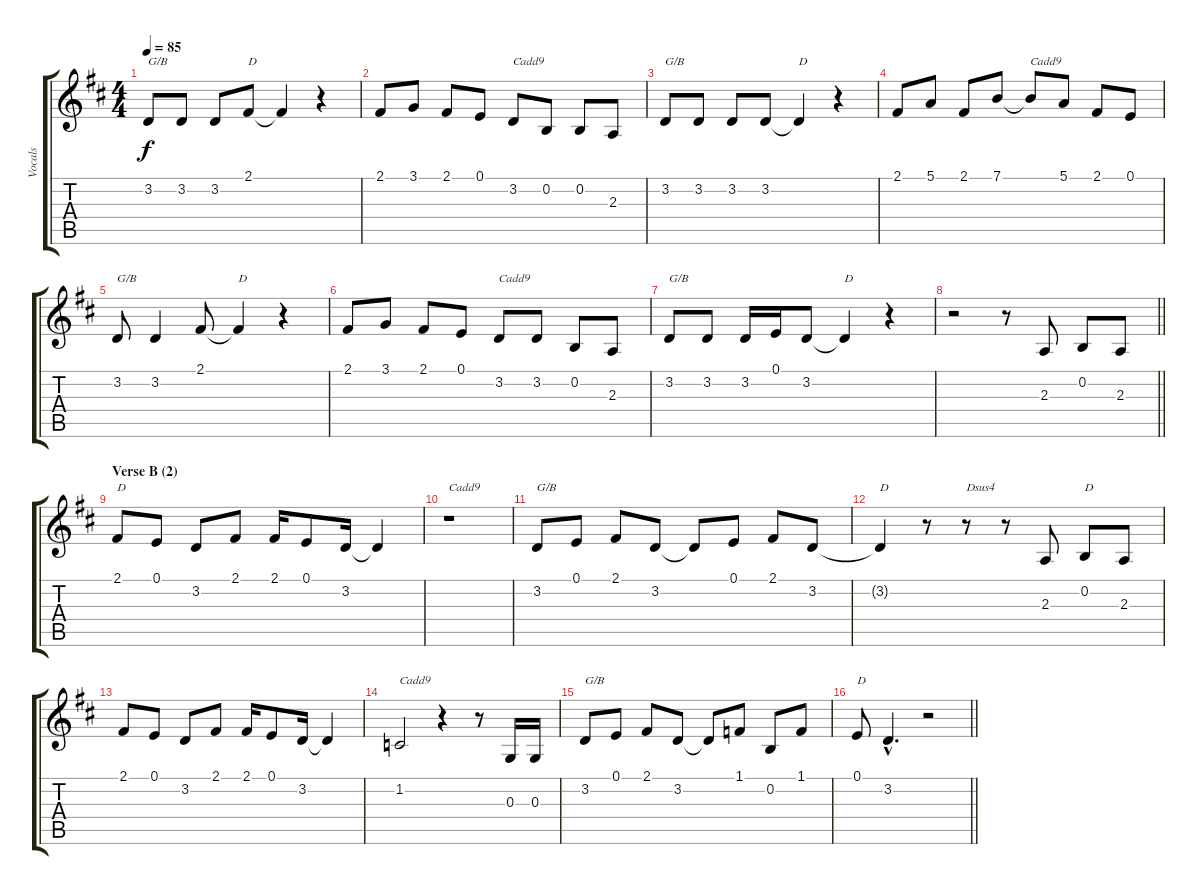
\track ("Vocals" "Vocals") {instrument sopranosax}
\staff {score tabs}
\tuning (E4 B3 G3 D3 A2 E2) {hide}
\ts (4 4)
\tempo 85
\clef g2
\ks d
3.2.8{txt "G/B" dy f} 3.2.8 3.2.8 2.1.8{txt "D"} 2.1{t}.4 r.4 |
2.1.8 3.1.8 2.1.8 0.1.8 3.2.8{txt "Cadd9"} 0.2.8 0.2.8 2.3.8 |
3.2.8{txt "G/B"} 3.2.8 3.2.8 3.2.8 3.2{t}.4{txt "D"} r.4 |
2.1.8 5.1.8 2.1.8 7.1.8 7.1{t}.8{txt "Cadd9"} 5.1.8 2.1.8 0.1.8 |
3.2.8{txt "G/B"} 3.2.4 2.1.8 2.1{t}.4{txt "D"} r.4 |
2.1.8 3.1.8 2.1.8 0.1.8 3.2.8{txt "Cadd9"} 3.2.8 0.2.8 2.3.8 |
3.2.8{txt "G/B"} 3.2.8 3.2.16 0.1.16 3.2.8 3.2{t}.4{txt "D"} r.4 |
\barLineRight lightlight
r.2 r.8 2.3.8 0.2.8 2.3.8 |
\section ("" "Verse B (2)")
2.1.8{txt "D"} 0.1.8 3.2.8 2.1.8 2.1.16 0.1.8 3.2.16 3.2{t}.4 |
r.1{txt "Cadd9"} |
3.2.8{txt "G/B"} 0.1.8 2.1.8 3.2.8 3.2{t}.8 0.1.8 2.1.8 3.2.8 |
3.2{t}.4{txt "D"} r.8 r.8{txt "Dsus4"} r.8 2.3.8 0.2.8{txt "D"} 2.3.8 |
2.1.8 0.1.8 3.2.8 2.1.8 2.1.16 0.1.8 3.2.16 3.2{t}.4 |
1.2.2{txt "Cadd9"} r.4 r.8 0.3.16 0.3.16 |
3.2.8{txt "G/B"} 0.1.8 2.1.8 3.2.8 3.2{t}.8 1.1.8 0.2.8 1.1.8 |
\barLineRight lightlight
0.1.8{txt "D"} 3.2{hac}.4{d} r.2
